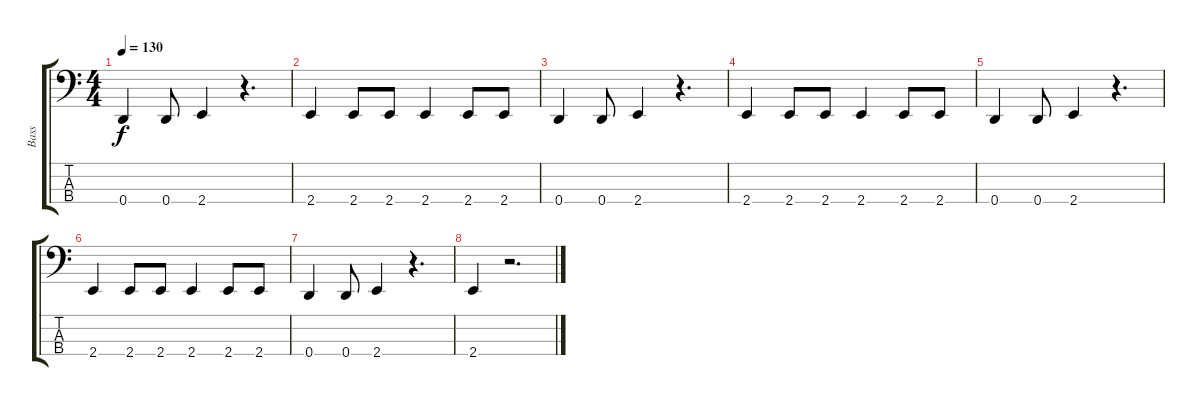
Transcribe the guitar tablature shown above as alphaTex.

\track ("Bass" "Bass") {instrument synthbass1}
\staff {score tabs}
\tuning (G2 D2 A1 D1) {hide}
\ts (4 4)
\tempo 130
\clef f4
\ks c
0.4.4{dy f} 0.4.8 2.4.4 r.4{d} |
2.4.4 2.4.8 2.4.8 2.4.4 2.4.8 2.4.8 |
0.4.4 0.4.8 2.4.4 r.4{d} |
2.4.4 2.4.8 2.4.8 2.4.4 2.4.8 2.4.8 |
0.4.4 0.4.8 2.4.4 r.4{d} |
2.4.4 2.4.8 2.4.8 2.4.4 2.4.8 2.4.8 |
0.4.4 0.4.8 2.4.4 r.4{d} |
2.4.4 r.2{d}
